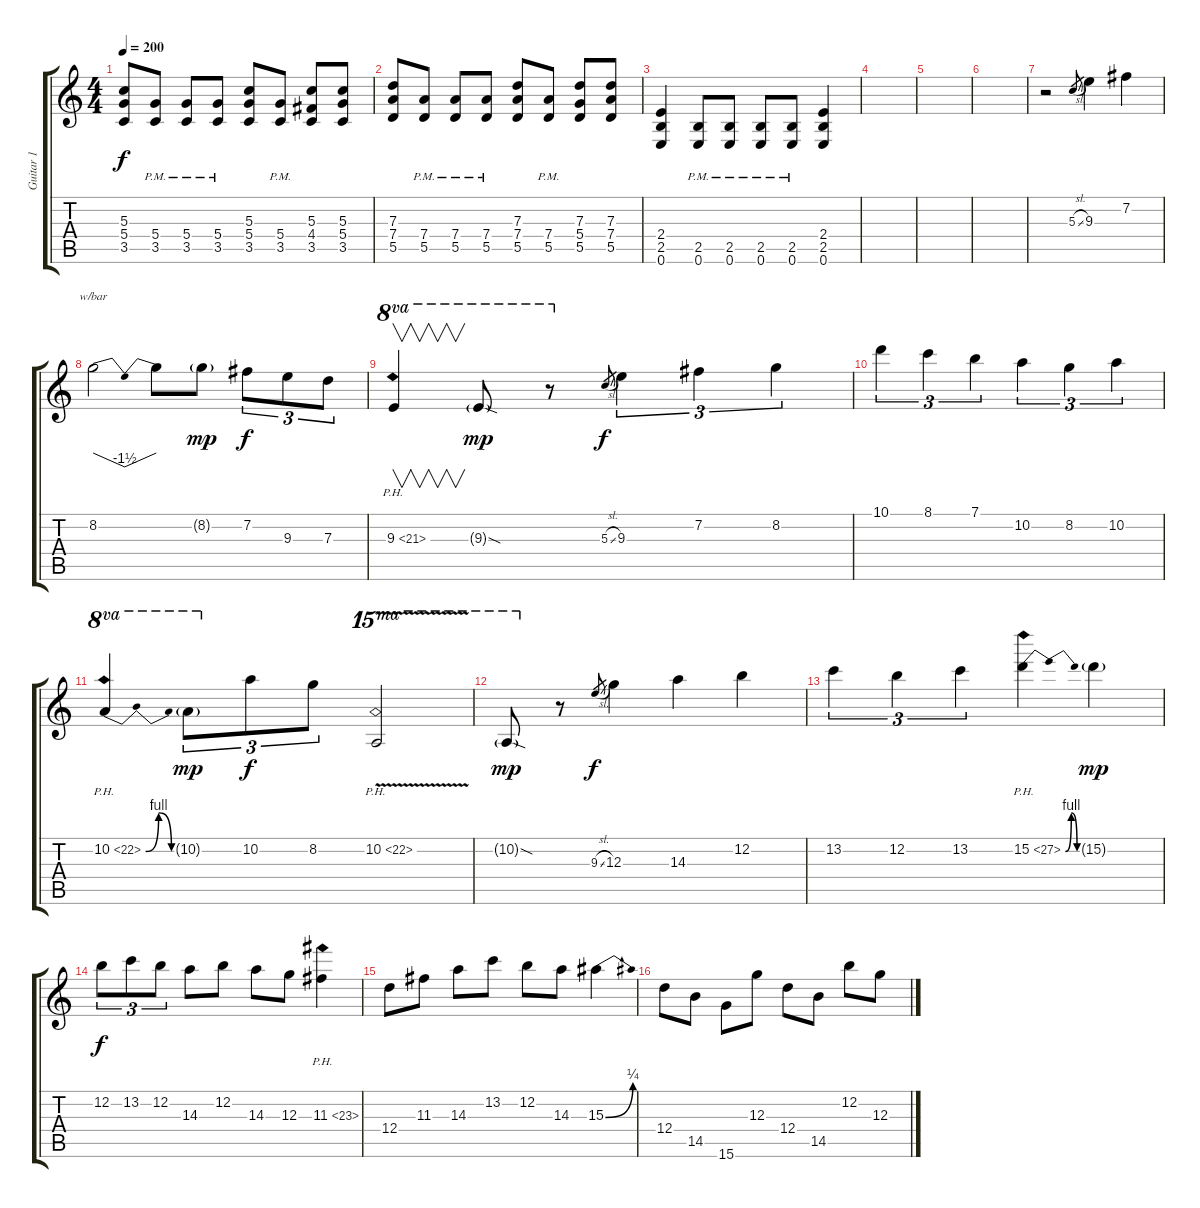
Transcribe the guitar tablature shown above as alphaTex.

\track ("Guitar 1" "Guitar 1") {instrument overdrivenguitar}
\staff {score tabs}
\tuning (E4 B3 G3 D3 A2 E2) {hide}
\ts (4 4)
\tempo 200
\clef g2
\ks c
(5.3 5.4 3.5).8{dy f} (5.4 3.5{pm}).8 (5.4 3.5{pm}).8 (5.4 3.5{pm}).8 (5.3 5.4 3.5).8 (5.4 3.5{pm}).8 (5.3 4.4 3.5).8 (5.3 5.4 3.5).8 |
(7.3 7.4 5.5).8 (7.4 5.5{pm}).8 (7.4 5.5{pm}).8 (7.4 5.5{pm}).8 (7.3 7.4 5.5).8 (7.4 5.5{pm}).8 (7.3 5.4 5.5).8 (7.3 7.4 5.5).8 |
(2.4 2.5 0.6).4 (2.5 0.6{pm}).8 (2.5 0.6{pm}).8 (2.5 0.6{pm}).8 (2.5 0.6{pm}).8 (2.4 2.5 0.6).4 |
|
|
|
r.2 5.3{sl}.8{gr} 9.3.4 7.2.4 |
8.2.2{tbe (dip default 0 0 45 -6 60 0)} 8.2{t}.8 8.2{g}.8{dy mp} 7.2.8{tu (3 2) dy f} 9.3.8{tu (3 2)} 7.3.8{tu (3 2)} |
9.3{ph 12}.4{v ot 8va} 9.3{sod g}.8{ot 8va dy mp} r.8{ot 8va} 5.3{sl}.8{gr dy f} 9.3.4{tu (3 2)} 7.2.4{tu (3 2)} 8.2.4{tu (3 2)} |
10.1.4{tu (3 2)} 8.1.4{tu (3 2)} 7.1.4{tu (3 2)} 10.2.4{tu (3 2)} 8.2.4{tu (3 2)} 10.2.4{tu (3 2)} |
10.2{be (bendrelease 0 0 30 4 30 4 60 0) ph 12}.4{ot 8va} 10.2{g}.8{tu (3 2) ot 8va dy mp} 10.2.8{tu (3 2) dy f} 8.2.8{tu (3 2)} 10.2{ph 12 v}.2{ot 15ma} |
10.2{sod g}.8{ot 15ma dy mp} r.8 9.3{sl}.8{gr dy f} 12.3.4 14.3.4 12.2.4 |
13.2.4{tu (3 2)} 12.2.4{tu (3 2)} 13.2.4{tu (3 2)} 15.2{be (bendrelease 0 0 30 4 30 4 60 0) ph 12}.4 15.2{g}.4{dy mp} |
12.2.8{tu (3 2) dy f} 13.2.8{tu (3 2)} 12.2.8{tu (3 2)} 14.3.8 12.2.8 14.3.8 12.3.8 11.3{ph 12}.4 |
12.4.8 11.3.8 14.3.8 13.2.8 12.2.8 14.3.8 15.3{be (bend 0 0 60 1)}.4 |
12.4.8 14.5.8 15.6.8 12.3.8 12.4.8 14.5.8 12.2.8 12.3.8
